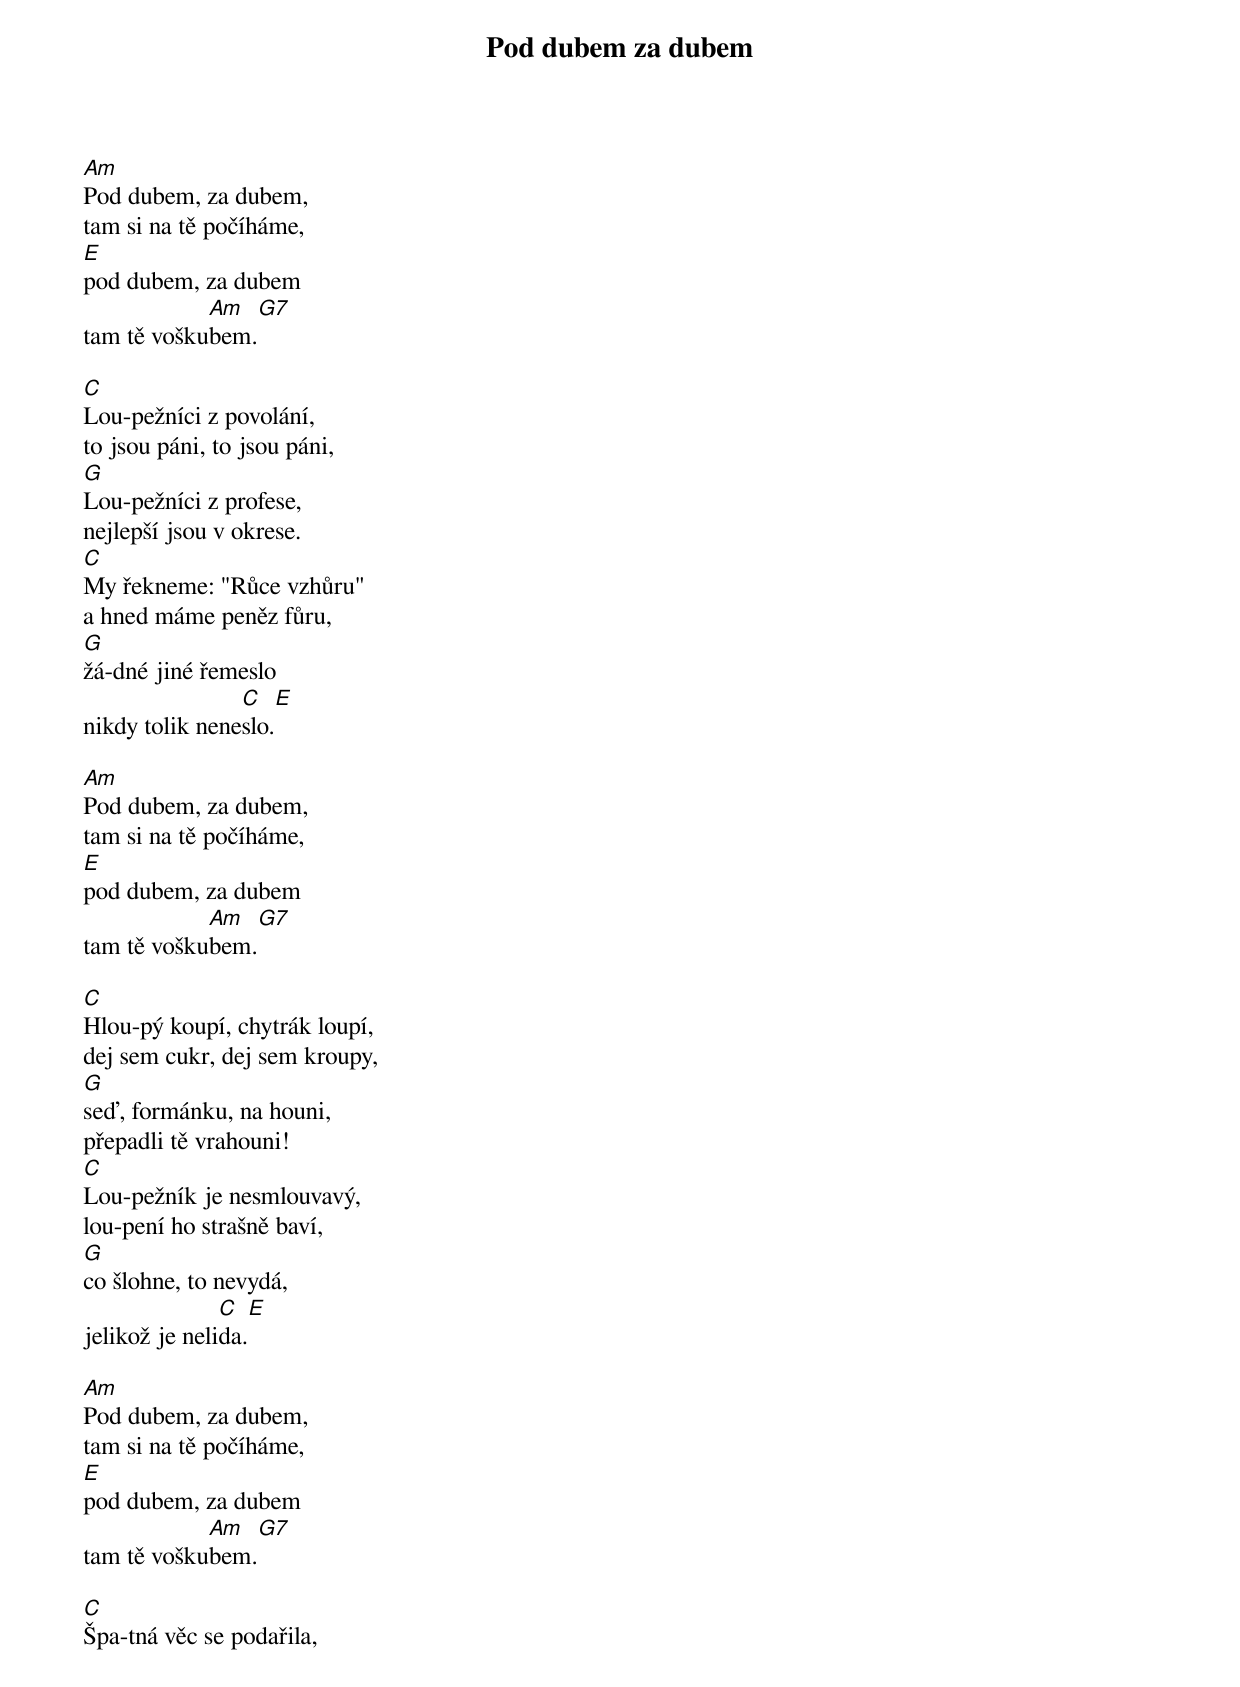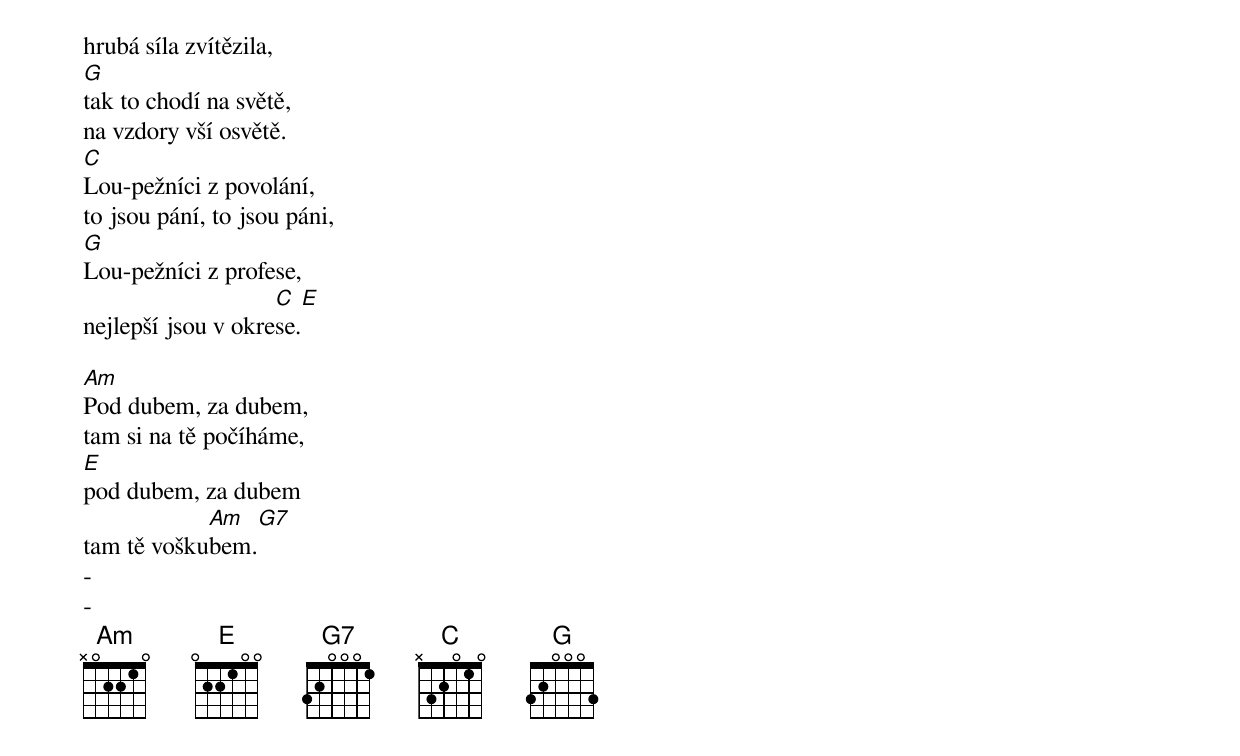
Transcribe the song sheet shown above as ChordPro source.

{title: Pod dubem za dubem}
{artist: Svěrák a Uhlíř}

[Am]Pod dubem, za dubem,
tam si na tě počíháme,
[E]pod dubem, za dubem
tam tě vošku[Am]bem.[G7]

[C]Lou-pežníci z povolání,
to jsou páni, to jsou páni,
[G]Lou-pežníci z profese,
nejlepší jsou v okrese.
[C]My řekneme: "Růce vzhůru"
a hned máme peněz fůru,
[G]žá-dné jiné řemeslo
nikdy tolik nene[C]slo.[E]

[Am]Pod dubem, za dubem,
tam si na tě počíháme,
[E]pod dubem, za dubem
tam tě vošku[Am]bem.[G7]

[C]Hlou-pý koupí, chytrák loupí,
dej sem cukr, dej sem kroupy,
[G]seď, formánku, na houni,
přepadli tě vrahouni!
[C]Lou-pežník je nesmlouvavý,
lou-pení ho strašně baví,
[G]co šlohne, to nevydá,
jelikož je neli[C]da.[E]

[Am]Pod dubem, za dubem,
tam si na tě počíháme,
[E]pod dubem, za dubem
tam tě vošku[Am]bem.[G7]

[C]Špa-tná věc se podařila,
hrubá síla zvítězila,
[G]tak to chodí na světě,
na vzdory vší osvětě.
[C]Lou-pežníci z povolání,
to jsou pání, to jsou páni,
[G]Lou-pežníci z profese,
nejlepší jsou v okre[C]se.[E]

[Am]Pod dubem, za dubem,
tam si na tě počíháme,
[E]pod dubem, za dubem
tam tě vošku[Am]bem.[G7]
-
-
